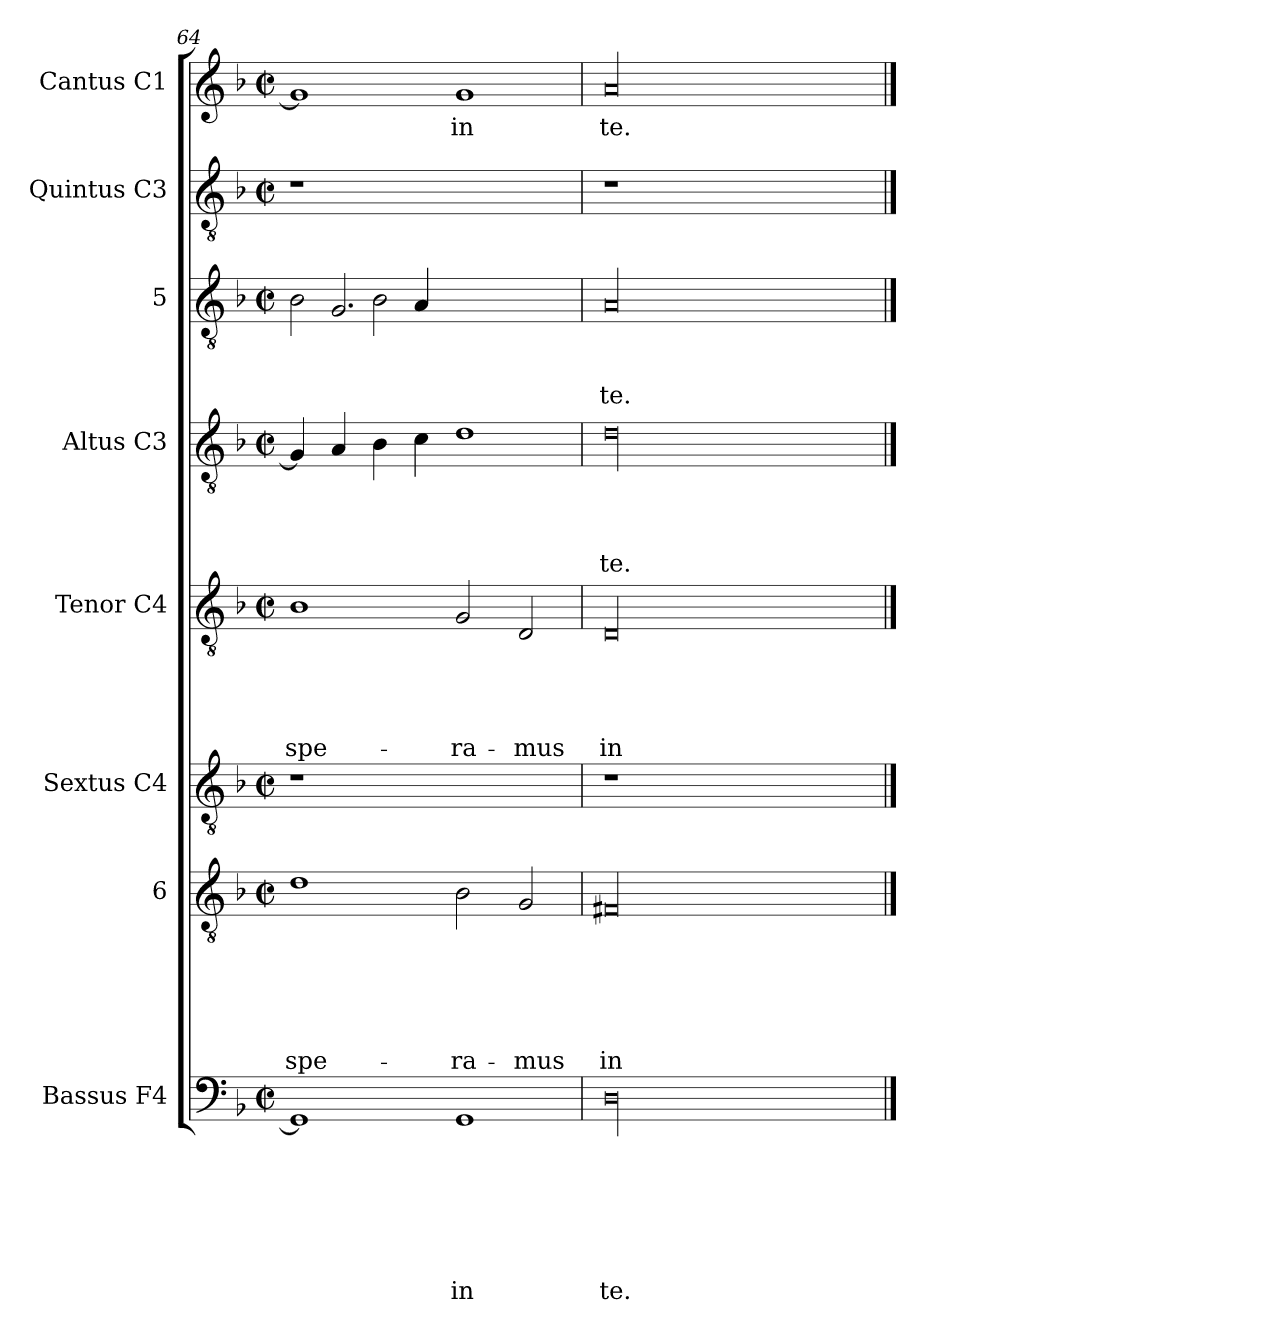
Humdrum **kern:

**kern	**text	**text	**text	**text	**text	**text	**text	**kern	**text	**text	**text	**text	**text	**text	**kern	**kern	**text	**text	**text	**text	**text	**kern	**text	**text	**text	**text	**kern	**text	**text	**text	**kern	**kern	**text
*part8	*part8	*part8	*part8	*part8	*part8	*part8	*part8	*part7	*part7	*part7	*part7	*part7	*part7	*part7	*part6	*part5	*part5	*part5	*part5	*part5	*part5	*part4	*part4	*part4	*part4	*part4	*part3	*part3	*part3	*part3	*part2	*part1	*part1
*staff8	*staff8	*staff8	*staff8	*staff8	*staff8	*staff8	*staff8	*staff7	*staff7	*staff7	*staff7	*staff7	*staff7	*staff7	*staff6	*staff5	*staff5	*staff5	*staff5	*staff5	*staff5	*staff4	*staff4	*staff4	*staff4	*staff4	*staff3	*staff3	*staff3	*staff3	*staff2	*staff1	*staff1
*I"Bassus F4	*	*	*	*	*	*	*	*I"6	*	*	*	*	*	*	*I"Sextus C4	*I"Tenor C4	*	*	*	*	*	*I"Altus C3	*	*	*	*	*I"5	*	*	*	*I"Quintus C3	*I"Cantus C1	*
*I'B	*	*	*	*	*	*	*	*	*	*	*	*	*	*	*	*I'T	*	*	*	*	*	*I'A	*	*	*	*	*	*	*	*	*	*I'C	*
*clefF4	*	*	*	*	*	*	*	*clefGv2	*	*	*	*	*	*	*clefGv2	*clefGv2	*	*	*	*	*	*clefGv2	*	*	*	*	*clefGv2	*	*	*	*clefGv2	*clefG2	*
*k[b-]	*	*	*	*	*	*	*	*k[b-]	*	*	*	*	*	*	*k[b-]	*k[b-]	*	*	*	*	*	*k[b-]	*	*	*	*	*k[b-]	*	*	*	*k[b-]	*k[b-]	*
*F:	*	*	*	*	*	*	*	*F:	*	*	*	*	*	*	*F:	*F:	*	*	*	*	*	*F:	*	*	*	*	*F:	*	*	*	*F:	*F:	*
*M2/2	*	*	*	*	*	*	*	*M2/2	*	*	*	*	*	*	*M2/2	*M2/2	*	*	*	*	*	*M2/2	*	*	*	*	*M2/2	*	*	*	*M2/2	*M2/2	*
*met(c|)	*	*	*	*	*	*	*	*met(c|)	*	*	*	*	*	*	*met(c|)	*met(c|)	*	*	*	*	*	*met(c|)	*	*	*	*	*met(c|)	*	*	*	*met(c|)	*met(c|)	*
=64	=64	=64	=64	=64	=64	=64	=64	=64	=64	=64	=64	=64	=64	=64	=64	=64	=64	=64	=64	=64	=64	=64	=64	=64	=64	=64	=64	=64	=64	=64	=64	=64	=64
!	!	!	!	!	!	!	!	!	!	!	!	!	!	!LO:LY:b	!	!	!	!	!	!	!LO:LY:b	!	!	!	!	!	!	!	!	!	!	!	!
*	*	*	*	*	*	*	*	*	*	*	*	*	*	*	*	*	*	*	*	*	*	*	*	*	*	*	*^	*	*	*	*	*	*
*	*	*	*	*	*	*	*	*	*	*	*	*	*	*	*	*	*	*	*	*	*	*	*	*	*	*	*	*^	*	*	*	*	*	*
1GG]	.	.	.	.	.	.	.	1d	.	.	.	.	.	spe-	1r	1B-	.	.	.	.	spe-	4G/]	.	.	.	.	2B-\	4ryy	2.ryy	.	.	.	1r	1g]	.
.	.	.	.	.	.	.	.	.	.	.	.	.	.	.	.	.	.	.	.	.	.	4A/	.	.	.	.	.	2.G/	.	.	.	.	.	.	.
.	.	.	.	.	.	.	.	.	.	.	.	.	.	.	.	.	.	.	.	.	.	4B-\	.	.	.	.	2B-\	.	.	.	.	.	.	.	.
.	.	.	.	.	.	.	.	.	.	.	.	.	.	.	.	.	.	.	.	.	.	4c\	.	.	.	.	.	.	4A/	.	.	.	.	.	.
!	!	!	!	!	!	!	!LO:LY:b	!	!	!	!	!	!	!LO:LY:b	!	!	!	!	!	!	!LO:LY:b	!	!	!	!	!	!	!	!	!	!	!	!	!	!LO:LY:b
1GG	.	.	.	.	.	.	in	2B-\	.	.	.	.	.	-ra-	1ryy	2G/	.	.	.	.	-ra-	1d	.	.	.	.	1ryy	1ryy	1ryy	.	.	.	1ryy	1g	in
!	!	!	!	!	!	!	!	!	!	!	!	!	!	!LO:LY:b	!	!	!	!	!	!	!LO:LY:b	!	!	!	!	!	!	!	!	!	!	!	!	!	!
.	.	.	.	.	.	.	.	2G/	.	.	.	.	.	-mus	.	2D/	.	.	.	.	-mus	.	.	.	.	.	.	.	.	.	.	.	.	.	.
*	*	*	*	*	*	*	*	*	*	*	*	*	*	*	*	*	*	*	*	*	*	*	*	*	*	*	*v	*v	*v	*	*	*	*	*	*
=65	=65	=65	=65	=65	=65	=65	=65	=65	=65	=65	=65	=65	=65	=65	=65	=65	=65	=65	=65	=65	=65	=65	=65	=65	=65	=65	=65	=65	=65	=65	=65	=65	=65
!	!	!	!	!	!	!	!LO:LY:b	!	!	!	!	!	!	!LO:LY:b	!	!	!	!	!	!	!LO:LY:b	!	!	!	!	!LO:LY:b	!	!	!	!LO:LY:b	!	!	!LO:LY:b
00D	.	.	.	.	.	.	te.	00F#X	.	.	.	.	.	in	1r	00D	.	.	.	.	in	00d	.	.	.	te.	00A	.	.	-te.	1r	00a	te.
.	.	.	.	.	.	.	.	.	.	.	.	.	.	.	0.ryy	.	.	.	.	.	.	.	.	.	.	.	.	.	.	.	0.ryy	.	.
==	==	==	==	==	==	==	==	==	==	==	==	==	==	==	==	==	==	==	==	==	==	==	==	==	==	==	==	==	==	==	==	==	==
*-	*-	*-	*-	*-	*-	*-	*-	*-	*-	*-	*-	*-	*-	*-	*-	*-	*-	*-	*-	*-	*-	*-	*-	*-	*-	*-	*-	*-	*-	*-	*-	*-	*-
